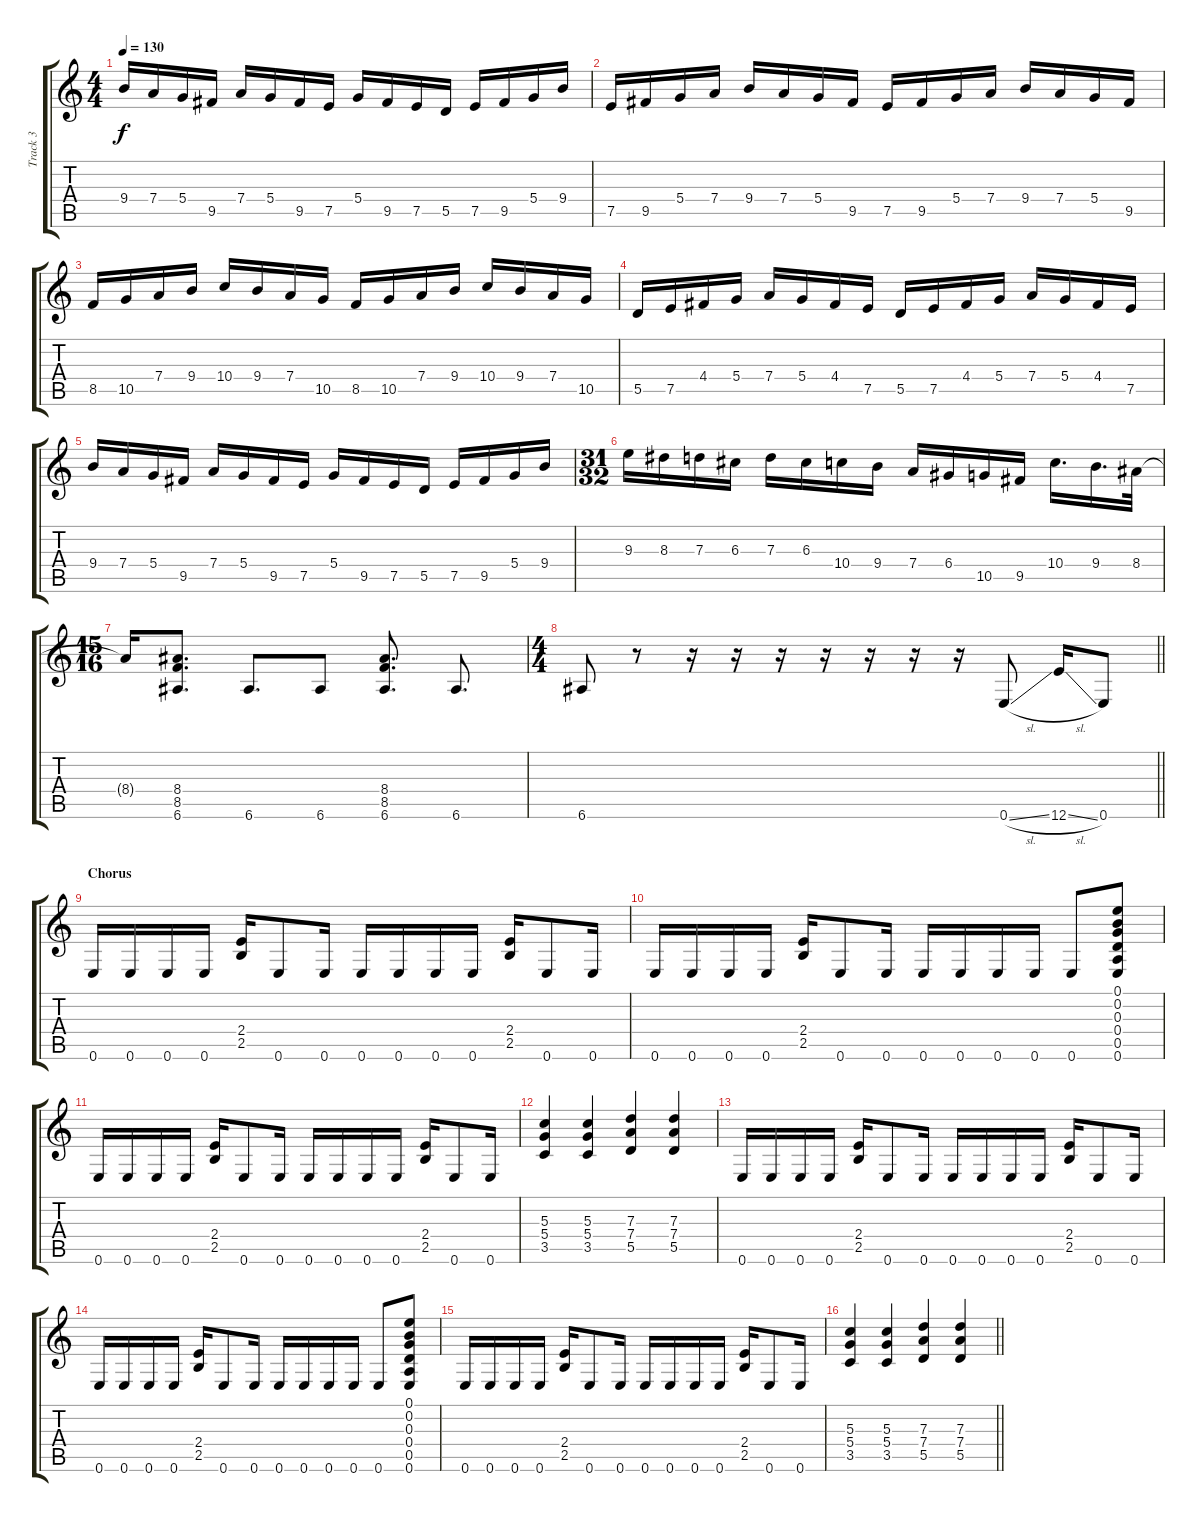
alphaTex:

\track ("Track 3" "Track 3") {instrument distortionguitar}
\staff {score tabs}
\tuning (E4 B3 G3 D3 A2 E2) {hide}
\ts (4 4)
\tempo 130
\clef g2
\ks c
9.4.16{dy f} 7.4.16 5.4.16 9.5.16 7.4.16 5.4.16 9.5.16 7.5.16 5.4.16 9.5.16 7.5.16 5.5.16 7.5.16 9.5.16 5.4.16 9.4.16 |
7.5.16 9.5.16 5.4.16 7.4.16 9.4.16 7.4.16 5.4.16 9.5.16 7.5.16 9.5.16 5.4.16 7.4.16 9.4.16 7.4.16 5.4.16 9.5.16 |
8.5.16 10.5.16 7.4.16 9.4.16 10.4.16 9.4.16 7.4.16 10.5.16 8.5.16 10.5.16 7.4.16 9.4.16 10.4.16 9.4.16 7.4.16 10.5.16 |
5.5.16 7.5.16 4.4.16 5.4.16 7.4.16 5.4.16 4.4.16 7.5.16 5.5.16 7.5.16 4.4.16 5.4.16 7.4.16 5.4.16 4.4.16 7.5.16 |
9.4.16 7.4.16 5.4.16 9.5.16 7.4.16 5.4.16 9.5.16 7.5.16 5.4.16 9.5.16 7.5.16 5.5.16 7.5.16 9.5.16 5.4.16 9.4.16 |
\ts (31 32)
9.3.16 8.3.16 7.3.16 6.3.16 7.3.16 6.3.16 10.4.16 9.4.16 7.4.16 6.4.16 10.5.16 9.5.16 10.4.16{d} 9.4.16{d} 8.4.32 |
\ts (15 16)
8.4{t}.16 (8.4 8.5 6.6).8{d} 6.6.8{d} 6.6.8 (8.4 8.5 6.6).8{d} 6.6.8{d} |
\ts (4 4)
\barLineRight lightlight
6.6.8 r.8 r.16 r.16 r.16 r.16 r.16 r.16 r.16 0.6{sl}.8 12.6{sl}.16 0.6.8 |
\section ("" "Chorus")
0.6.16 0.6.16 0.6.16 0.6.16 (2.4 2.5).16 0.6.8 0.6.16 0.6.16 0.6.16 0.6.16 0.6.16 (2.4 2.5).16 0.6.8 0.6.16 |
0.6.16 0.6.16 0.6.16 0.6.16 (2.4 2.5).16 0.6.8 0.6.16 0.6.16 0.6.16 0.6.16 0.6.16 0.6.8 (0.1 0.2 0.3 0.4 0.5 0.6).8 |
0.6.16 0.6.16 0.6.16 0.6.16 (2.4 2.5).16 0.6.8 0.6.16 0.6.16 0.6.16 0.6.16 0.6.16 (2.4 2.5).16 0.6.8 0.6.16 |
(5.3 5.4 3.5).4 (5.3 5.4 3.5).4 (7.3 7.4 5.5).4 (7.3 7.4 5.5).4 |
0.6.16 0.6.16 0.6.16 0.6.16 (2.4 2.5).16 0.6.8 0.6.16 0.6.16 0.6.16 0.6.16 0.6.16 (2.4 2.5).16 0.6.8 0.6.16 |
0.6.16 0.6.16 0.6.16 0.6.16 (2.4 2.5).16 0.6.8 0.6.16 0.6.16 0.6.16 0.6.16 0.6.16 0.6.8 (0.1 0.2 0.3 0.4 0.5 0.6).8 |
0.6.16 0.6.16 0.6.16 0.6.16 (2.4 2.5).16 0.6.8 0.6.16 0.6.16 0.6.16 0.6.16 0.6.16 (2.4 2.5).16 0.6.8 0.6.16 |
\barLineRight lightlight
(5.3 5.4 3.5).4 (5.3 5.4 3.5).4 (7.3 7.4 5.5).4 (7.3 7.4 5.5).4
